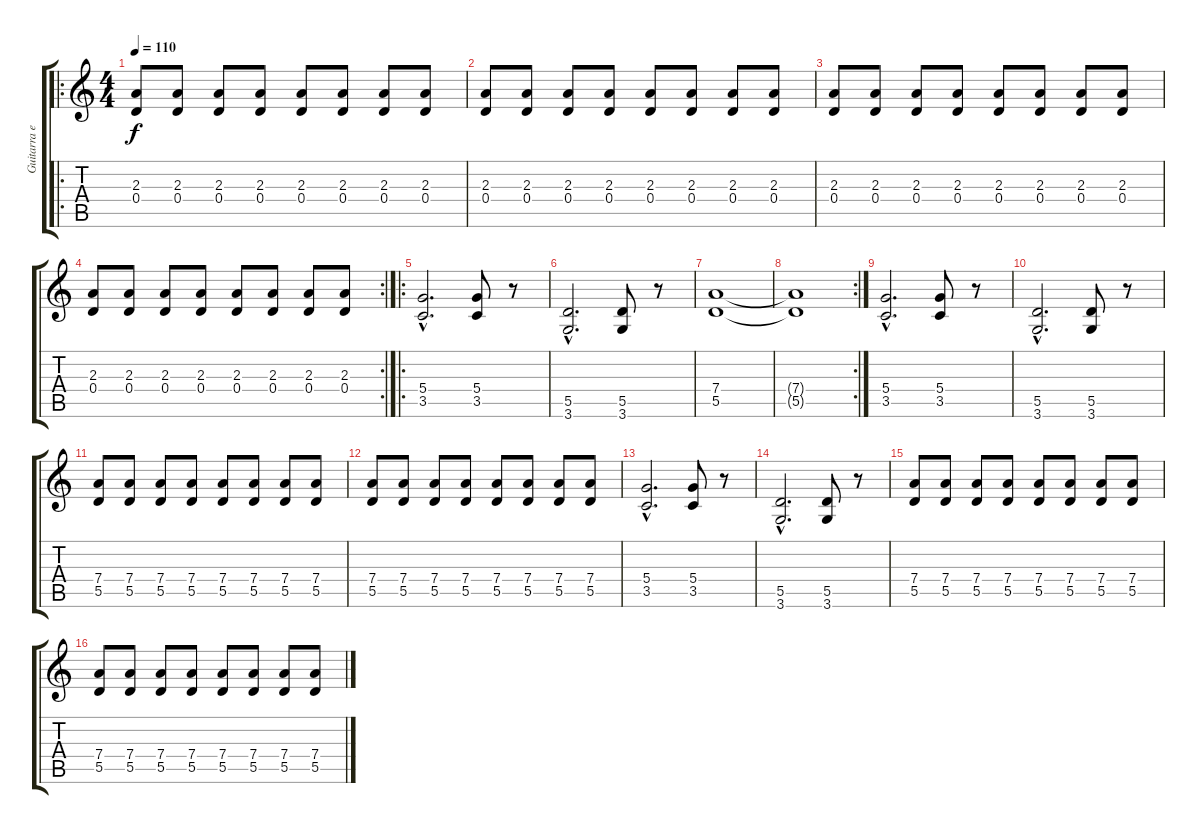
\track ("Guitarra eléctrica" "Guitarra e") {instrument distortionguitar}
\staff {score tabs}
\tuning (E4 B3 G3 D3 A2 E2) {hide}
\ro
\ts (4 4)
\tempo 110
\clef g2
\ks c
(2.3 0.4).8{dy f volume 8 instrument electricguitarmuted} (2.3 0.4).8 (2.3 0.4).8 (2.3 0.4).8 (2.3 0.4).8 (2.3 0.4).8 (2.3 0.4).8 (2.3 0.4).8 |
(2.3 0.4).8{volume 8 instrument electricguitarmuted} (2.3 0.4).8 (2.3 0.4).8 (2.3 0.4).8 (2.3 0.4).8 (2.3 0.4).8 (2.3 0.4).8 (2.3 0.4).8 |
(2.3 0.4).8 (2.3 0.4).8 (2.3 0.4).8 (2.3 0.4).8 (2.3 0.4).8 (2.3 0.4).8 (2.3 0.4).8 (2.3 0.4).8 |
\rc 2
(2.3 0.4).8{volume 8 instrument electricguitarmuted} (2.3 0.4).8 (2.3 0.4).8 (2.3 0.4).8 (2.3 0.4).8 (2.3 0.4).8 (2.3 0.4).8 (2.3 0.4).8 |
\ro
(5.4{hac} 3.5{hac}).2{d} (5.4 3.5).8 r.8 |
(5.5{hac} 3.6{hac}).2{d} (5.5 3.6).8 r.8 |
(7.4 5.5).1 |
\rc 2
(7.4{t} 5.5{t}).1 |
(5.4{hac} 3.5{hac}).2{d volume 16 instrument distortionguitar} (5.4 3.5).8 r.8 |
(5.5{hac} 3.6{hac}).2{d} (5.5 3.6).8 r.8 |
(7.4 5.5).8 (7.4 5.5).8 (7.4 5.5).8 (7.4 5.5).8 (7.4 5.5).8 (7.4 5.5).8 (7.4 5.5).8 (7.4 5.5).8 |
(7.4 5.5).8 (7.4 5.5).8 (7.4 5.5).8 (7.4 5.5).8 (7.4 5.5).8 (7.4 5.5).8 (7.4 5.5).8 (7.4 5.5).8 |
(5.4{hac} 3.5{hac}).2{d volume 16 instrument distortionguitar} (5.4 3.5).8 r.8 |
(5.5{hac} 3.6{hac}).2{d} (5.5 3.6).8 r.8 |
(7.4 5.5).8 (7.4 5.5).8 (7.4 5.5).8 (7.4 5.5).8 (7.4 5.5).8 (7.4 5.5).8 (7.4 5.5).8 (7.4 5.5).8 |
(7.4 5.5).8 (7.4 5.5).8 (7.4 5.5).8 (7.4 5.5).8 (7.4 5.5).8 (7.4 5.5).8 (7.4 5.5).8 (7.4 5.5).8
